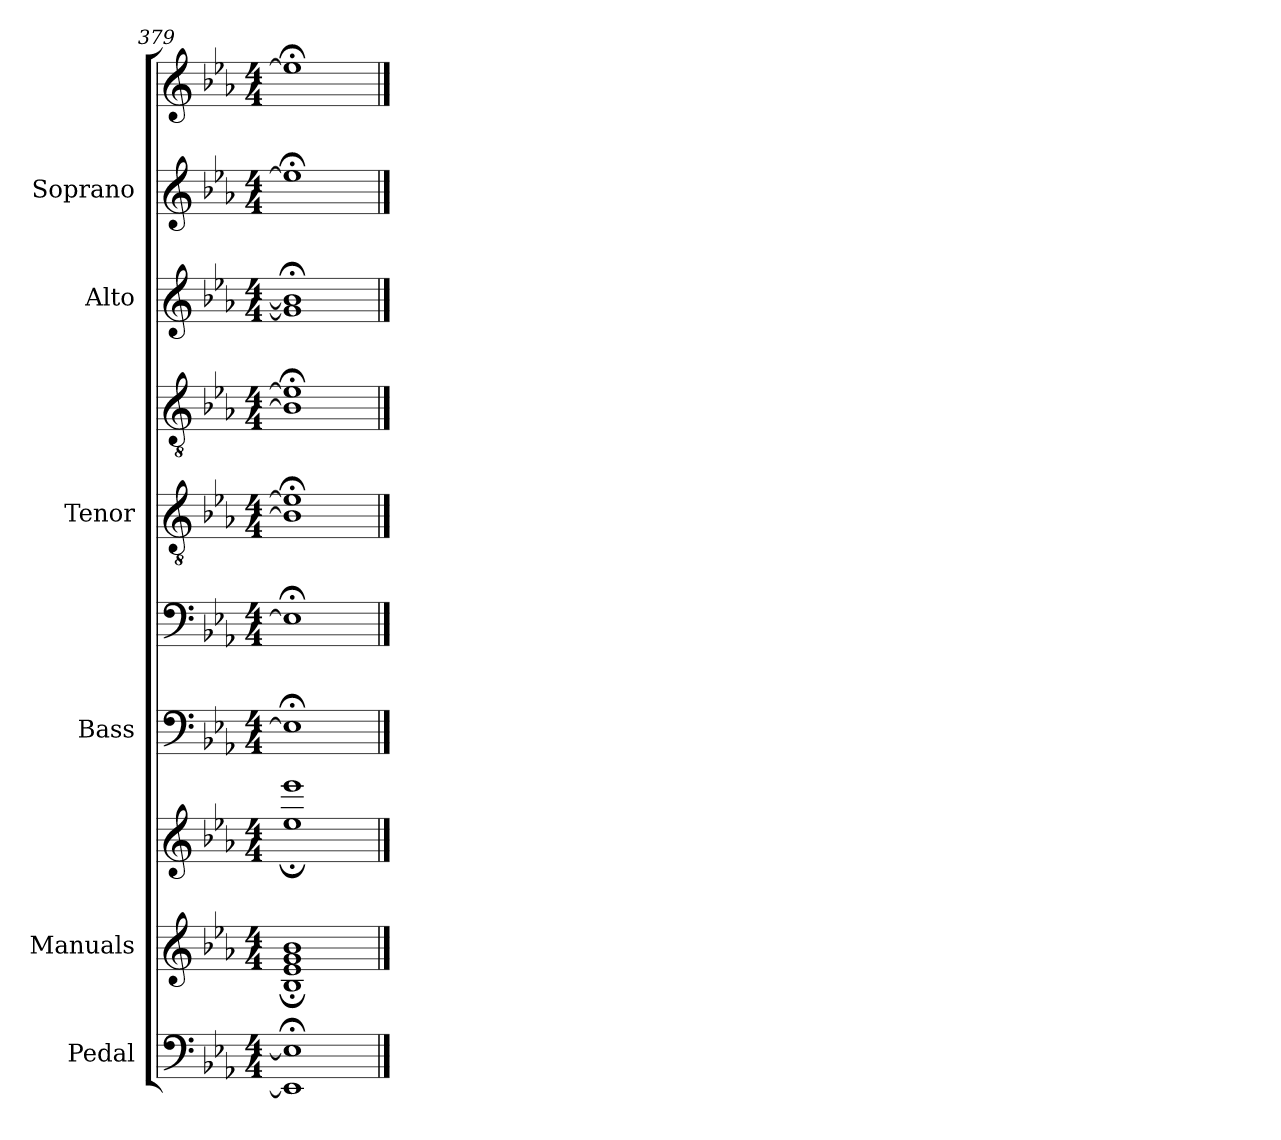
**kern	**kern	**kern	**kern	**kern	**kern	**kern	**kern	**kern	**kern
*part6	*part5	*part5	*part4	*part4	*part3	*part3	*part2	*part1	*part1
*staff10	*staff9	*staff8	*staff7	*staff6	*staff5	*staff4	*staff3	*staff2	*staff1
*I"Pedal	*I"Manuals	*	*I"Bass	*	*I"Tenor	*	*I"Alto	*I"Soprano	*
*	*	*	*I'B	*	*I'T	*	*I'A	*I'S	*
*clefF4	*clefG2	*clefG2	*clefF4	*clefF4	*clefGv2	*clefGv2	*clefG2	*clefG2	*clefG2
*k[b-e-a-]	*k[b-e-a-]	*k[b-e-a-]	*k[b-e-a-]	*k[b-e-a-]	*k[b-e-a-]	*k[b-e-a-]	*k[b-e-a-]	*k[b-e-a-]	*k[b-e-a-]
*E-:	*E-:	*E-:	*E-:	*E-:	*E-:	*E-:	*E-:	*E-:	*E-:
*M4/4	*M4/4	*M4/4	*M4/4	*M4/4	*M4/4	*M4/4	*M4/4	*M4/4	*M4/4
=379	=379	=379	=379	=379	=379	=379	=379	=379	=379
*	*^	*^	*	*	*	*	*	*	*
1EE-]; 1E-];	1ryy	1B-;< 1e-;< 1g;< 1b-;<	1ryy	1ee-\;< 1eee-\;<	1E-;<]	1E-;<]	1B-];< 1e-];<	1B-];< 1e-];<	1g];< 1b-];<	1ee-;<]	1ee-;<]
*	*v	*v	*	*	*	*	*	*	*	*	*
*	*	*v	*v	*	*	*	*	*	*	*
==	==	==	==	==	==	==	==	==	==
*-	*-	*-	*-	*-	*-	*-	*-	*-	*-
